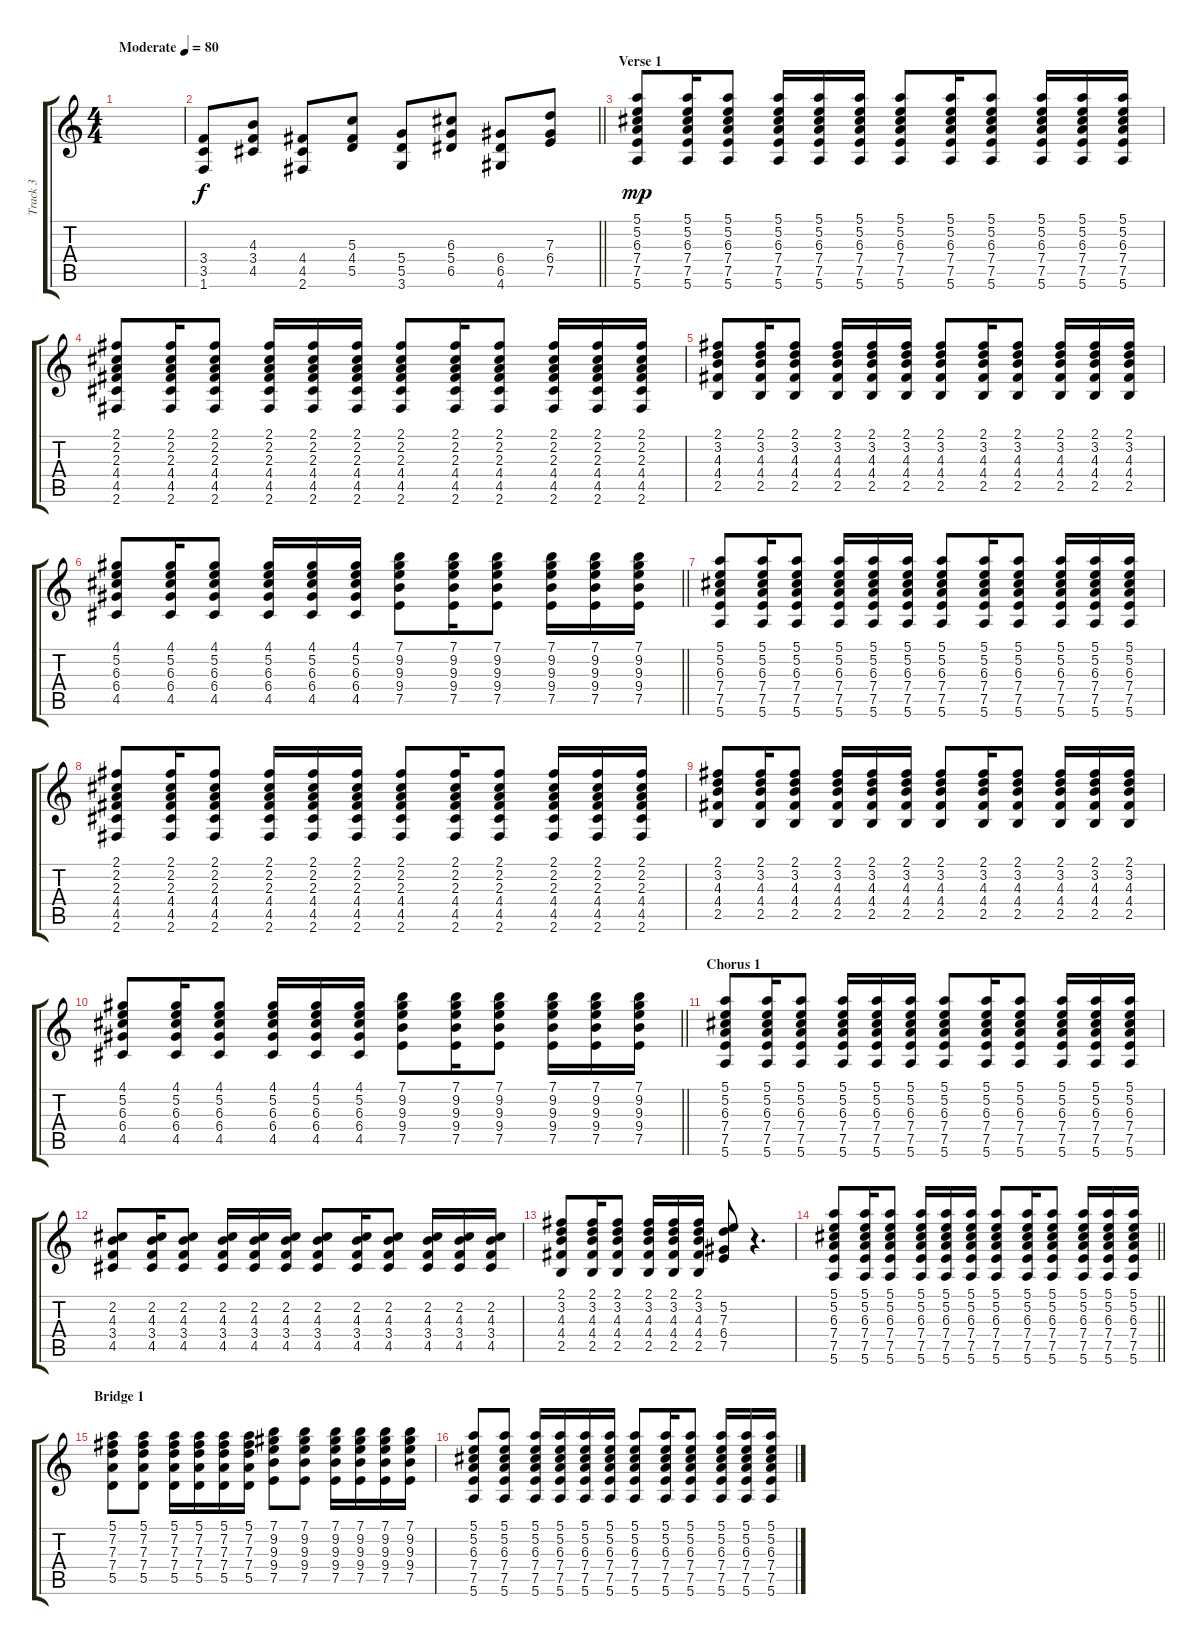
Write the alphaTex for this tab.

\track ("Track 3" "Track 3") {instrument acousticguitarsteel}
\staff {score tabs}
\tuning (E4 B3 G3 D3 A2 E2) {hide}
\ts (4 4)
\tempo (80 "Moderate")
\clef g2
\ks c
|
\barLineRight lightlight
(3.4 3.5 1.6).8 (4.3 3.4 4.5).8 (4.4 4.5 2.6).8 (5.3 4.4 5.5).8 (5.4 5.5 3.6).8 (6.3 5.4 6.5).8 (6.4 6.5 4.6).8 (7.3 6.4 7.5).8 |
\section ("" "Verse 1")
(5.1 5.2 6.3 7.4 7.5 5.6).8{dy mp} (5.1 5.2 6.3 7.4 7.5 5.6).16 (5.1 5.2 6.3 7.4 7.5 5.6).8 (5.1 5.2 6.3 7.4 7.5 5.6).16 (5.1 5.2 6.3 7.4 7.5 5.6).16 (5.1 5.2 6.3 7.4 7.5 5.6).16 (5.1 5.2 6.3 7.4 7.5 5.6).8 (5.1 5.2 6.3 7.4 7.5 5.6).16 (5.1 5.2 6.3 7.4 7.5 5.6).8 (5.1 5.2 6.3 7.4 7.5 5.6).16 (5.1 5.2 6.3 7.4 7.5 5.6).16 (5.1 5.2 6.3 7.4 7.5 5.6).16 |
(2.1 2.2 2.3 4.4 4.5 2.6).8 (2.1 2.2 2.3 4.4 4.5 2.6).16 (2.1 2.2 2.3 4.4 4.5 2.6).8 (2.1 2.2 2.3 4.4 4.5 2.6).16 (2.1 2.2 2.3 4.4 4.5 2.6).16 (2.1 2.2 2.3 4.4 4.5 2.6).16 (2.1 2.2 2.3 4.4 4.5 2.6).8 (2.1 2.2 2.3 4.4 4.5 2.6).16 (2.1 2.2 2.3 4.4 4.5 2.6).8 (2.1 2.2 2.3 4.4 4.5 2.6).16 (2.1 2.2 2.3 4.4 4.5 2.6).16 (2.1 2.2 2.3 4.4 4.5 2.6).16 |
(2.1 3.2 4.3 4.4 2.5).8 (2.1 3.2 4.3 4.4 2.5).16 (2.1 3.2 4.3 4.4 2.5).8 (2.1 3.2 4.3 4.4 2.5).16 (2.1 3.2 4.3 4.4 2.5).16 (2.1 3.2 4.3 4.4 2.5).16 (2.1 3.2 4.3 4.4 2.5).8 (2.1 3.2 4.3 4.4 2.5).16 (2.1 3.2 4.3 4.4 2.5).8 (2.1 3.2 4.3 4.4 2.5).16 (2.1 3.2 4.3 4.4 2.5).16 (2.1 3.2 4.3 4.4 2.5).16 |
\barLineRight lightlight
(4.1 5.2 6.3 6.4 4.5).8 (4.1 5.2 6.3 6.4 4.5).16 (4.1 5.2 6.3 6.4 4.5).8 (4.1 5.2 6.3 6.4 4.5).16 (4.1 5.2 6.3 6.4 4.5).16 (4.1 5.2 6.3 6.4 4.5).16 (7.1 9.2 9.3 9.4 7.5).8 (7.1 9.2 9.3 9.4 7.5).16 (7.1 9.2 9.3 9.4 7.5).8 (7.1 9.2 9.3 9.4 7.5).16 (7.1 9.2 9.3 9.4 7.5).16 (7.1 9.2 9.3 9.4 7.5).16 |
(5.1 5.2 6.3 7.4 7.5 5.6).8 (5.1 5.2 6.3 7.4 7.5 5.6).16 (5.1 5.2 6.3 7.4 7.5 5.6).8 (5.1 5.2 6.3 7.4 7.5 5.6).16 (5.1 5.2 6.3 7.4 7.5 5.6).16 (5.1 5.2 6.3 7.4 7.5 5.6).16 (5.1 5.2 6.3 7.4 7.5 5.6).8 (5.1 5.2 6.3 7.4 7.5 5.6).16 (5.1 5.2 6.3 7.4 7.5 5.6).8 (5.1 5.2 6.3 7.4 7.5 5.6).16 (5.1 5.2 6.3 7.4 7.5 5.6).16 (5.1 5.2 6.3 7.4 7.5 5.6).16 |
(2.1 2.2 2.3 4.4 4.5 2.6).8 (2.1 2.2 2.3 4.4 4.5 2.6).16 (2.1 2.2 2.3 4.4 4.5 2.6).8 (2.1 2.2 2.3 4.4 4.5 2.6).16 (2.1 2.2 2.3 4.4 4.5 2.6).16 (2.1 2.2 2.3 4.4 4.5 2.6).16 (2.1 2.2 2.3 4.4 4.5 2.6).8 (2.1 2.2 2.3 4.4 4.5 2.6).16 (2.1 2.2 2.3 4.4 4.5 2.6).8 (2.1 2.2 2.3 4.4 4.5 2.6).16 (2.1 2.2 2.3 4.4 4.5 2.6).16 (2.1 2.2 2.3 4.4 4.5 2.6).16 |
(2.1 3.2 4.3 4.4 2.5).8 (2.1 3.2 4.3 4.4 2.5).16 (2.1 3.2 4.3 4.4 2.5).8 (2.1 3.2 4.3 4.4 2.5).16 (2.1 3.2 4.3 4.4 2.5).16 (2.1 3.2 4.3 4.4 2.5).16 (2.1 3.2 4.3 4.4 2.5).8 (2.1 3.2 4.3 4.4 2.5).16 (2.1 3.2 4.3 4.4 2.5).8 (2.1 3.2 4.3 4.4 2.5).16 (2.1 3.2 4.3 4.4 2.5).16 (2.1 3.2 4.3 4.4 2.5).16 |
\barLineRight lightlight
(4.1 5.2 6.3 6.4 4.5).8 (4.1 5.2 6.3 6.4 4.5).16 (4.1 5.2 6.3 6.4 4.5).8 (4.1 5.2 6.3 6.4 4.5).16 (4.1 5.2 6.3 6.4 4.5).16 (4.1 5.2 6.3 6.4 4.5).16 (7.1 9.2 9.3 9.4 7.5).8 (7.1 9.2 9.3 9.4 7.5).16 (7.1 9.2 9.3 9.4 7.5).8 (7.1 9.2 9.3 9.4 7.5).16 (7.1 9.2 9.3 9.4 7.5).16 (7.1 9.2 9.3 9.4 7.5).16 |
\section ("" "Chorus 1")
(5.1 5.2 6.3 7.4 7.5 5.6).8 (5.1 5.2 6.3 7.4 7.5 5.6).16 (5.1 5.2 6.3 7.4 7.5 5.6).8 (5.1 5.2 6.3 7.4 7.5 5.6).16 (5.1 5.2 6.3 7.4 7.5 5.6).16 (5.1 5.2 6.3 7.4 7.5 5.6).16 (5.1 5.2 6.3 7.4 7.5 5.6).8 (5.1 5.2 6.3 7.4 7.5 5.6).16 (5.1 5.2 6.3 7.4 7.5 5.6).8 (5.1 5.2 6.3 7.4 7.5 5.6).16 (5.1 5.2 6.3 7.4 7.5 5.6).16 (5.1 5.2 6.3 7.4 7.5 5.6).16 |
(2.2 4.3 3.4 4.5).8 (2.2 4.3 3.4 4.5).16 (2.2 4.3 3.4 4.5).8 (2.2 4.3 3.4 4.5).16 (2.2 4.3 3.4 4.5).16 (2.2 4.3 3.4 4.5).16 (2.2 4.3 3.4 4.5).8 (2.2 4.3 3.4 4.5).16 (2.2 4.3 3.4 4.5).8 (2.2 4.3 3.4 4.5).16 (2.2 4.3 3.4 4.5).16 (2.2 4.3 3.4 4.5).16 |
(2.1 3.2 4.3 4.4 2.5).8 (2.1 3.2 4.3 4.4 2.5).16 (2.1 3.2 4.3 4.4 2.5).8 (2.1 3.2 4.3 4.4 2.5).16 (2.1 3.2 4.3 4.4 2.5).16 (2.1 3.2 4.3 4.4 2.5).16 (5.2 7.3 6.4 7.5).8 r.4{d} |
\barLineRight lightlight
(5.1 5.2 6.3 7.4 7.5 5.6).8 (5.1 5.2 6.3 7.4 7.5 5.6).16 (5.1 5.2 6.3 7.4 7.5 5.6).8 (5.1 5.2 6.3 7.4 7.5 5.6).16 (5.1 5.2 6.3 7.4 7.5 5.6).16 (5.1 5.2 6.3 7.4 7.5 5.6).16 (5.1 5.2 6.3 7.4 7.5 5.6).8 (5.1 5.2 6.3 7.4 7.5 5.6).16 (5.1 5.2 6.3 7.4 7.5 5.6).8 (5.1 5.2 6.3 7.4 7.5 5.6).16 (5.1 5.2 6.3 7.4 7.5 5.6).16 (5.1 5.2 6.3 7.4 7.5 5.6).16 |
\section ("" "Bridge 1")
(5.1 7.2 7.3 7.4 5.5).8 (5.1 7.2 7.3 7.4 5.5).8 (5.1 7.2 7.3 7.4 5.5).16 (5.1 7.2 7.3 7.4 5.5).16 (5.1 7.2 7.3 7.4 5.5).16 (5.1 7.2 7.3 7.4 5.5).16 (7.1 9.2 9.3 9.4 7.5).8 (7.1 9.2 9.3 9.4 7.5).8 (7.1 9.2 9.3 9.4 7.5).16 (7.1 9.2 9.3 9.4 7.5).16 (7.1 9.2 9.3 9.4 7.5).16 (7.1 9.2 9.3 9.4 7.5).16 |
(5.1 5.2 6.3 7.4 7.5 5.6).8 (5.1 5.2 6.3 7.4 7.5 5.6).8 (5.1 5.2 6.3 7.4 7.5 5.6).16 (5.1 5.2 6.3 7.4 7.5 5.6).16 (5.1 5.2 6.3 7.4 7.5 5.6).16 (5.1 5.2 6.3 7.4 7.5 5.6).16 (5.1 5.2 6.3 7.4 7.5 5.6).8 (5.1 5.2 6.3 7.4 7.5 5.6).16 (5.1 5.2 6.3 7.4 7.5 5.6).8 (5.1 5.2 6.3 7.4 7.5 5.6).16 (5.1 5.2 6.3 7.4 7.5 5.6).16 (5.1 5.2 6.3 7.4 7.5 5.6).16
